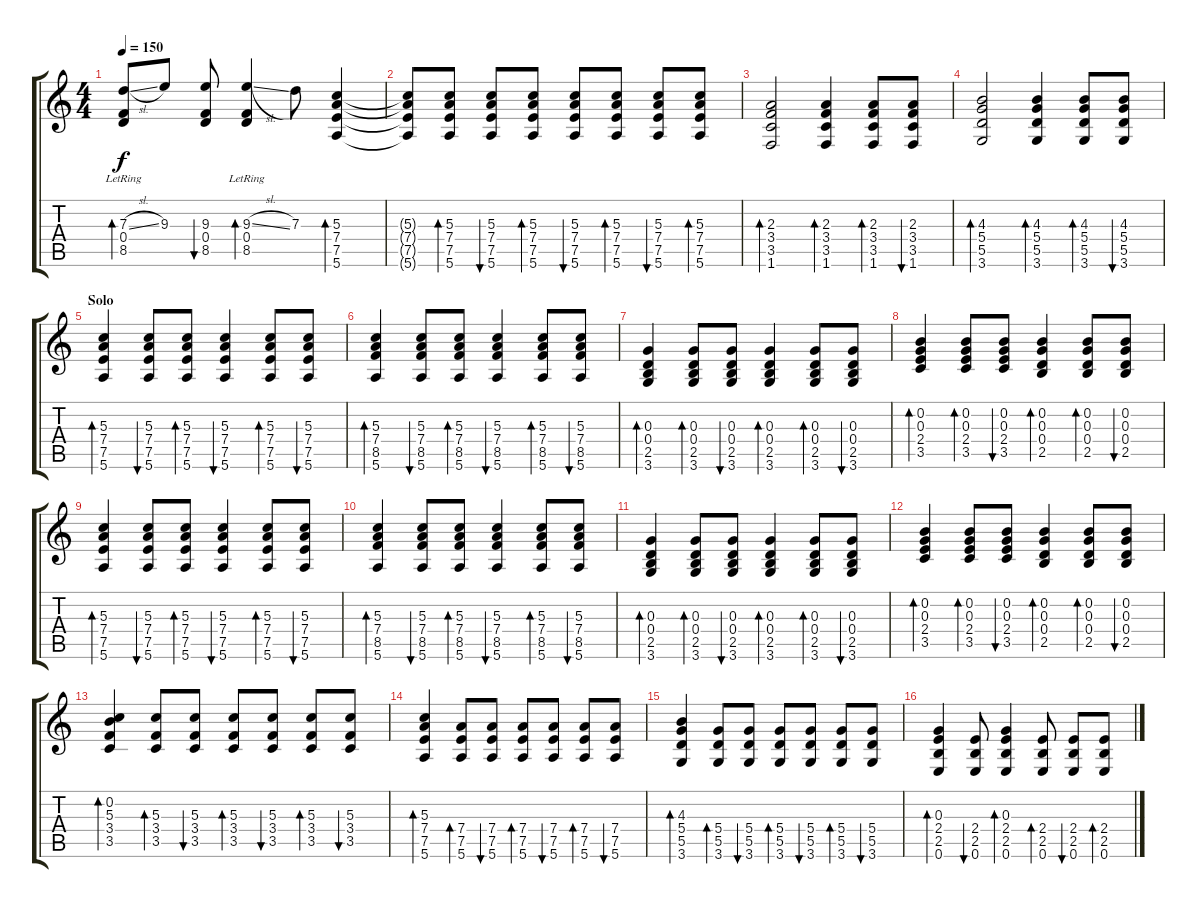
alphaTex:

\track "" {instrument acousticguitarsteel}
\staff {score tabs}
\tuning (E4 B3 G3 D3 A2 E2) {hide}
\ts (4 4)
\tempo 150
\clef g2
\ks c
(7.3{sl} 0.4{lr} 8.5{lr}).8{bd 60 dy f} 9.3.8 (9.3 0.4 8.5).8{bu 60} (9.3{sl} 0.4{lr} 8.5{lr}).4{bd 60} 7.3.8 (5.3 7.4 7.5 5.6).4{bd 60} |
(5.3{t} 7.4{t} 7.5{t} 5.6{t}).8 (5.3 7.4 7.5 5.6).8{bd 60} (5.3 7.4 7.5 5.6).8{bu 60} (5.3 7.4 7.5 5.6).8{bd 60} (5.3 7.4 7.5 5.6).8{bu 60} (5.3 7.4 7.5 5.6).8{bd 60} (5.3 7.4 7.5 5.6).8{bu 60} (5.3 7.4 7.5 5.6).8{bd 60} |
(2.3 3.4 3.5 1.6).2{bd 60} (2.3 3.4 3.5 1.6).4{bd 60} (2.3 3.4 3.5 1.6).8{bd 60} (2.3 3.4 3.5 1.6).8{bu 60} |
(4.3 5.4 5.5 3.6).2{bd 60} (4.3 5.4 5.5 3.6).4{bd 60} (4.3 5.4 5.5 3.6).8{bd 60} (4.3 5.4 5.5 3.6).8{bu 60} |
\section ("" "Solo")
(5.3 7.4 7.5 5.6).4{bd 60} (5.3 7.4 7.5 5.6).8{bu 60} (5.3 7.4 7.5 5.6).8{bd 60} (5.3 7.4 7.5 5.6).4{bu 60} (5.3 7.4 7.5 5.6).8{bd 60} (5.3 7.4 7.5 5.6).8{bu 60} |
(5.3 7.4 8.5 5.6).4{bd 60} (5.3 7.4 8.5 5.6).8{bu 60} (5.3 7.4 8.5 5.6).8{bd 60} (5.3 7.4 8.5 5.6).4{bu 60} (5.3 7.4 8.5 5.6).8{bd 60} (5.3 7.4 8.5 5.6).8{bu 60} |
(0.3 0.4 2.5 3.6).4{bd 60} (0.3 0.4 2.5 3.6).8{bd 60} (0.3 0.4 2.5 3.6).8{bu 60} (0.3 0.4 2.5 3.6).4{bd 60} (0.3 0.4 2.5 3.6).8{bd 60} (0.3 0.4 2.5 3.6).8{bu 60} |
(0.2 0.3 2.4 3.5).4{bd 60} (0.2 0.3 2.4 3.5).8{bd 60} (0.2 0.3 2.4 3.5).8{bu 60} (0.2 0.3 0.4 2.5).4{bd 60} (0.2 0.3 0.4 2.5).8{bd 60} (0.2 0.3 0.4 2.5).8{bu 60} |
(5.3 7.4 7.5 5.6).4{bd 60} (5.3 7.4 7.5 5.6).8{bu 60} (5.3 7.4 7.5 5.6).8{bd 60} (5.3 7.4 7.5 5.6).4{bu 60} (5.3 7.4 7.5 5.6).8{bd 60} (5.3 7.4 7.5 5.6).8{bu 60} |
(5.3 7.4 8.5 5.6).4{bd 60} (5.3 7.4 8.5 5.6).8{bu 60} (5.3 7.4 8.5 5.6).8{bd 60} (5.3 7.4 8.5 5.6).4{bu 60} (5.3 7.4 8.5 5.6).8{bd 60} (5.3 7.4 8.5 5.6).8{bu 60} |
(0.3 0.4 2.5 3.6).4{bd 60} (0.3 0.4 2.5 3.6).8{bd 60} (0.3 0.4 2.5 3.6).8{bu 60} (0.3 0.4 2.5 3.6).4{bd 60} (0.3 0.4 2.5 3.6).8{bd 60} (0.3 0.4 2.5 3.6).8{bu 60} |
(0.2 0.3 2.4 3.5).4{bd 60} (0.2 0.3 2.4 3.5).8{bd 60} (0.2 0.3 2.4 3.5).8{bu 60} (0.2 0.3 0.4 2.5).4{bd 60} (0.2 0.3 0.4 2.5).8{bd 60} (0.2 0.3 0.4 2.5).8{bu 60} |
(0.2 5.3 3.4 3.5).4{bd 60} (5.3 3.4 3.5).8{bd 60} (5.3 3.4 3.5).8{bu 60} (5.3 3.4 3.5).8{bd 60} (5.3 3.4 3.5).8{bu 60} (5.3 3.4 3.5).8{bd 60} (5.3 3.4 3.5).8{bu 60} |
(5.3 7.4 7.5 5.6).4{bd 60} (7.4 7.5 5.6).8{bd 60} (7.4 7.5 5.6).8{bu 60} (7.4 7.5 5.6).8{bd 60} (7.4 7.5 5.6).8{bu 60} (7.4 7.5 5.6).8{bd 60} (7.4 7.5 5.6).8{bu 60} |
(4.3 5.4 5.5 3.6).4{bd 60} (5.4 5.5 3.6).8{bd 60} (5.4 5.5 3.6).8{bu 60} (5.4 5.5 3.6).8{bd 60} (5.4 5.5 3.6).8{bu 60} (5.4 5.5 3.6).8{bd 60} (5.4 5.5 3.6).8{bu 60} |
(0.3 2.4 2.5 0.6).4{bd 60} (2.4 2.5 0.6).8{bu 60} (0.3 2.4 2.5 0.6).4{bd 60} (2.4 2.5 0.6).8{bd 60} (2.4 2.5 0.6).8{bu 60} (2.4 2.5 0.6).8{bd 60}
